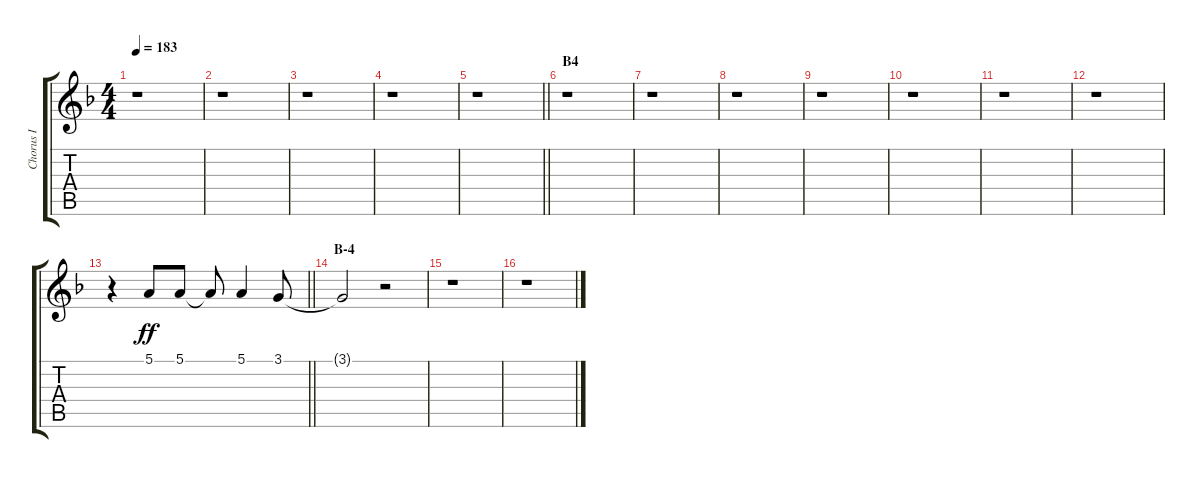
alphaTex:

\track ("Chorus I" "Chorus I") {instrument voiceoohs}
\staff {score tabs}
\tuning (E4 B3 G3 D3 A2 E2) {hide}
\ts (4 4)
\tempo 183
\clef g2
\ks f
r.1{dy ff} |
r.1 |
r.1 |
r.1 |
\barLineRight lightlight
r.1 |
\section ("" "B4")
r.1 |
r.1 |
r.1 |
r.1 |
r.1 |
r.1 |
r.1 |
\barLineRight lightlight
r.4 5.1.8 5.1.8 5.1{t}.8 5.1.4 3.1.8 |
\section ("" "B-4")
3.1{t}.2 r.2 |
r.1 |
r.1
